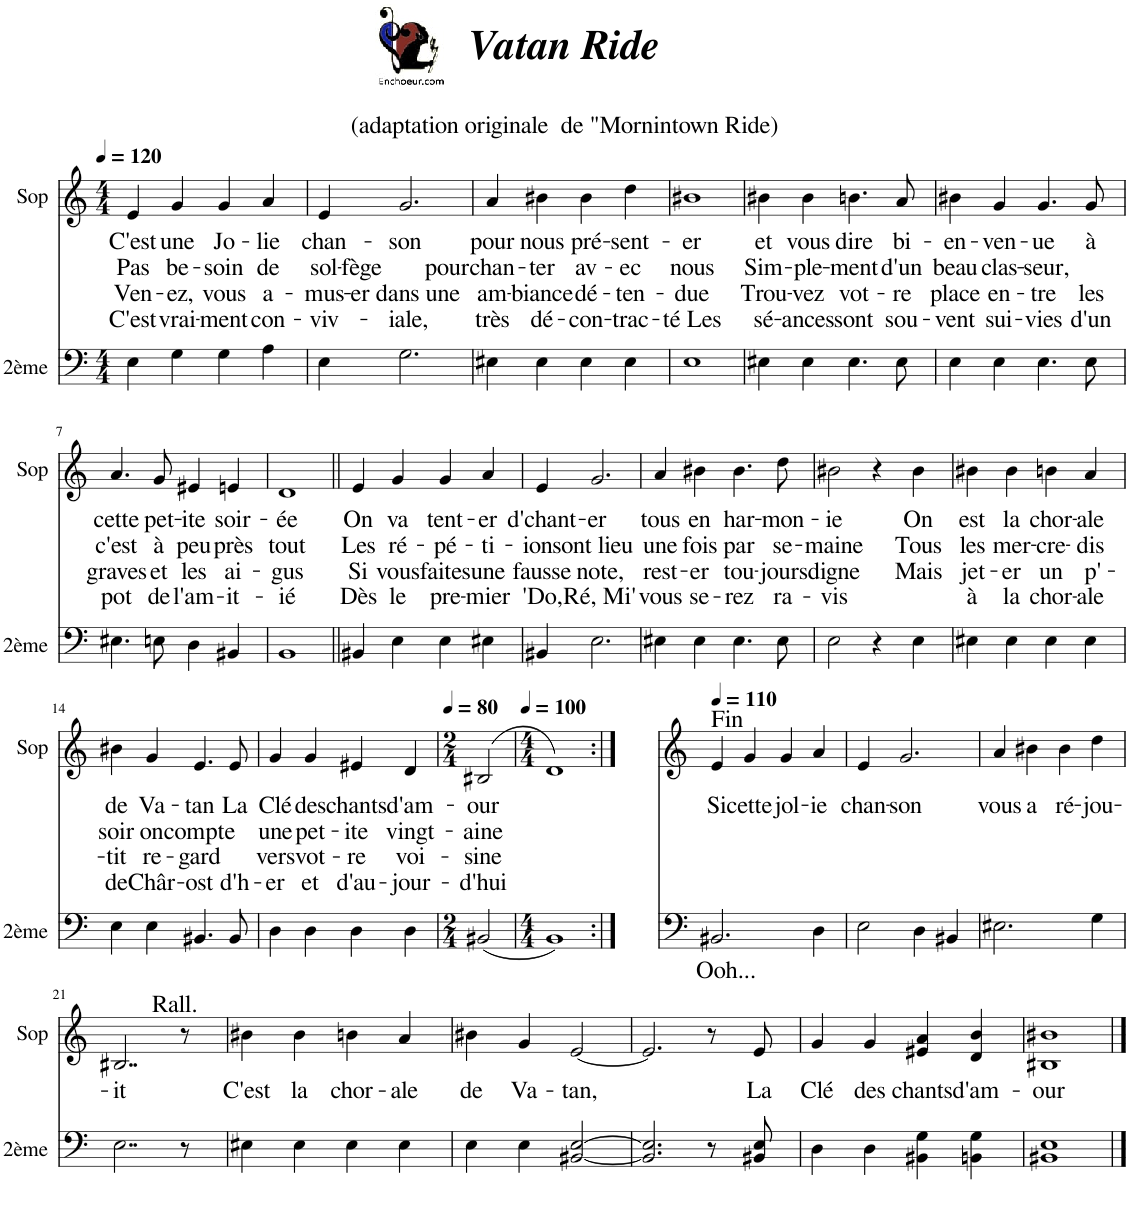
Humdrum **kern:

**kern	**text	**kern	**text	**text	**text	**text
*part2	*part2	*part1	*part1	*part1	*part1	*part1
*staff2	*staff2	*staff1	*staff1	*staff1	*staff1	*staff1
*I"2ème	*	*I"Sop	*	*	*	*
*I'2ème	*	*I'Sop	*	*	*	*
*clefF4	*	*clefG2	*	*	*	*
*k[]	*	*k[]	*	*	*	*
*M4/4	*	*M4/4	*	*	*	*
*MM120	*	*MM120	*	*	*	*
=1	=1	=1	=1	=1	=1	=1
!	!	!	!LO:LY:b	!LO:LY:b	!LO:LY:b	!LO:LY:b
4E\	.	4e/	C'est	Pas	Ven-	C'est
!	!	!	!LO:LY:b	!LO:LY:b	!LO:LY:b	!LO:LY:b
4G\	.	4g/	une	be-	-ez,	vrai-
!	!	!	!LO:LY:b	!LO:LY:b	!LO:LY:b	!LO:LY:b
4G\	.	4g/	Jo-	-soin	vous	-ment
!	!	!	!LO:LY:b	!LO:LY:b	!LO:LY:b	!LO:LY:b
4A\	.	4a/	-lie	de	a-	con-
=2	=2	=2	=2	=2	=2	=2
!	!	!	!LO:LY:b	!LO:LY:b	!LO:LY:b	!LO:LY:b
4E\	.	4e/	chan-	sol-	-mus-	-viv-
!	!	!	!LO:LY:b	!LO:LY:b	!LO:LY:b	!LO:LY:b
2.G\	.	2.g/	-son	-fège pour	-er dans une	-iale,
=3	=3	=3	=3	=3	=3	=3
!	!	!	!LO:LY:b	!LO:LY:b	!LO:LY:b	!LO:LY:b
4E#X\	.	4a/	pour	chan-	am-	très
!	!	!	!LO:LY:b	!LO:LY:b	!LO:LY:b	!LO:LY:b
4E#\	.	4b#X\	nous	-ter	-biance	dé-
!	!	!	!LO:LY:b	!LO:LY:b	!LO:LY:b	!LO:LY:b
4E#\	.	4b#\	pré-	av-	dé-	-con-
!	!	!	!LO:LY:b	!LO:LY:b	!LO:LY:b	!LO:LY:b
4E#\	.	4dd\	-sent-	-ec	-ten-	-trac-
=4	=4	=4	=4	=4	=4	=4
!	!	!	!LO:LY:b	!LO:LY:b	!LO:LY:b	!LO:LY:b
1E	.	1b#X	-er	nous	-due	-té Les
=5	=5	=5	=5	=5	=5	=5
!	!	!	!LO:LY:b	!LO:LY:b	!LO:LY:b	!LO:LY:b
4E#X\	.	4b#X\	et	Sim-	Trou-	sé-
!	!	!	!LO:LY:b	!LO:LY:b	!LO:LY:b	!LO:LY:b
4E#\	.	4b#\	vous	-ple-	-vez	-ances
!	!	!	!LO:LY:b	!LO:LY:b	!LO:LY:b	!LO:LY:b
4.E#\	.	4.bn\	dire	-ment	vot-	sont
!	!	!	!LO:LY:b	!LO:LY:b	!LO:LY:b	!LO:LY:b
8E#\	.	8a/	bi-	d'un	-re	sou-
=6	=6	=6	=6	=6	=6	=6
!	!	!	!LO:LY:b	!LO:LY:b	!LO:LY:b	!LO:LY:b
4E\	.	4b#X\	-en-	beau	place	-vent
!	!	!	!LO:LY:b	!LO:LY:b	!LO:LY:b	!LO:LY:b
4E\	.	4g/	-ven-	clas-	en-	sui-
!	!	!	!LO:LY:b	!LO:LY:b	!LO:LY:b	!LO:LY:b
4.E\	.	4.g/	-ue	-seur,	-tre	-vies
!	!	!	!LO:LY:b	!	!LO:LY:b	!LO:LY:b
8E\	.	8g/	à	.	les	d'un
!!LO:LB:g=z
=7	=7	=7	=7	=7	=7	=7
!	!	!	!LO:LY:b	!LO:LY:b	!LO:LY:b	!LO:LY:b
4.E#X\	.	4.a/	cette	c'est	graves	pot
!	!	!	!LO:LY:b	!LO:LY:b	!LO:LY:b	!LO:LY:b
8En\	.	8g/	pet-	à	et	de
!	!	!	!LO:LY:b	!LO:LY:b	!LO:LY:b	!LO:LY:b
4D\	.	4e#X/	-ite	peu	les	l'am-
!	!	!	!LO:LY:b	!LO:LY:b	!LO:LY:b	!LO:LY:b
4BB#X/	.	4en/	soir-	près	ai-	-it-
=8	=8	=8	=8	=8	=8	=8
!	!	!	!LO:LY:b	!LO:LY:b	!LO:LY:b	!LO:LY:b
1BB	.	1d	-ée	tout	-gus	-ié
=9||	=9||	=9||	=9||	=9||	=9||	=9||
!	!	!	!LO:LY:b	!LO:LY:b	!LO:LY:b	!LO:LY:b
4BB#X/	.	4e/	On	Les	Si	Dès
!	!	!	!LO:LY:b	!LO:LY:b	!LO:LY:b	!LO:LY:b
4E\	.	4g/	va	ré-	vous	le
!	!	!	!LO:LY:b	!LO:LY:b	!LO:LY:b	!LO:LY:b
4E\	.	4g/	tent-	-pé-	faites	pre-
!	!	!	!LO:LY:b	!LO:LY:b	!LO:LY:b	!LO:LY:b
4E#X\	.	4a/	-er	-ti-	une	-mier
=10	=10	=10	=10	=10	=10	=10
!	!	!	!LO:LY:b	!LO:LY:b	!LO:LY:b	!LO:LY:b
4BB#X/	.	4e/	d'chant-	-ions	fausse	'Do,
!	!	!	!LO:LY:b	!LO:LY:b	!LO:LY:b	!LO:LY:b
2.E\	.	2.g/	-er	ont lieu	note,	Ré, Mi'
=11	=11	=11	=11	=11	=11	=11
!	!	!	!LO:LY:b	!LO:LY:b	!LO:LY:b	!LO:LY:b
4E#X\	.	4a/	tous	une	rest-	vous
!	!	!	!LO:LY:b	!LO:LY:b	!LO:LY:b	!LO:LY:b
4E#\	.	4b#X\	en	fois	-er	se-
!	!	!	!LO:LY:b	!LO:LY:b	!LO:LY:b	!LO:LY:b
4.E#\	.	4.b#\	har-	par	tou-	-rez
!	!	!	!LO:LY:b	!LO:LY:b	!LO:LY:b	!LO:LY:b
8E#\	.	8dd\	-mon-	se-	-jours	ra-
=12	=12	=12	=12	=12	=12	=12
!	!	!	!LO:LY:b	!LO:LY:b	!LO:LY:b	!LO:LY:b
2E\	.	2b#X\	-ie	-maine	digne	-vis
4r	.	4r	.	.	.	.
!	!	!	!LO:LY:b	!LO:LY:b	!LO:LY:b	!
4E\	.	4b#\	On	Tous	Mais	.
=13	=13	=13	=13	=13	=13	=13
!	!	!	!LO:LY:b	!LO:LY:b	!LO:LY:b	!LO:LY:b
4E#X\	.	4b#X\	est	les	jet-	à
!	!	!	!LO:LY:b	!LO:LY:b	!LO:LY:b	!LO:LY:b
4E#\	.	4b#\	la	mer-	-er	la
!	!	!	!LO:LY:b	!LO:LY:b	!LO:LY:b	!LO:LY:b
4E#\	.	4bn\	chor-	-cre-	un	chor-
!	!	!	!LO:LY:b	!LO:LY:b	!LO:LY:b	!LO:LY:b
4E#\	.	4a/	-ale	-dis	p'-	-ale
!!LO:LB:g=z
=14	=14	=14	=14	=14	=14	=14
!	!	!	!LO:LY:b	!LO:LY:b	!LO:LY:b	!LO:LY:b
4E\	.	4b#X\	de	soir	-tit	de
!	!	!	!LO:LY:b	!LO:LY:b	!LO:LY:b	!LO:LY:b
4E\	.	4g/	Va-	on	re-	Châr-
!	!	!	!LO:LY:b	!LO:LY:b	!LO:LY:b	!LO:LY:b
4.BB#X/	.	4.e/	-tan	compte	-gard	-ost
!	!	!	!LO:LY:b	!	!	!LO:LY:b
8BB#/	.	8e/	La	.	.	d'h-
=15	=15	=15	=15	=15	=15	=15
!	!	!	!LO:LY:b	!LO:LY:b	!LO:LY:b	!LO:LY:b
4D\	.	4g/	Clé	une	vers	-er
!	!	!	!LO:LY:b	!LO:LY:b	!LO:LY:b	!LO:LY:b
4D\	.	4g/	des	pet-	vot-	et
!	!	!	!LO:LY:b	!LO:LY:b	!LO:LY:b	!LO:LY:b
4D\	.	4e#X/	chants	-ite	-re	d'au-
!	!	!	!LO:LY:b	!LO:LY:b	!LO:LY:b	!LO:LY:b
4D\	.	4d/	d'am-	vingt-	voi-	-jour-
=16	=16	=16	=16	=16	=16	=16
*M2/4	*	*M2/4	*	*	*	*
*	*	*MM80	*	*	*	*
!	!	!	!LO:LY:b	!LO:LY:b	!LO:LY:b	!LO:LY:b
(2BB#X/	.	(>2B#X/	-our	-aine	-sine	-d'hui
=17	=17	=17	=17	=17	=17	=17
*M4/4	*	*M4/4	*	*	*	*
*	*	*MM100	*	*	*	*
1BB)	.	1d)	.	.	.	.
=18:|!	=18:|!	=18:|!	=18:|!	=18:|!	=18:|!	=18:|!
*	*	*MM110	*	*	*	*
!	!	!LO:TX:a:t=Fin	!	!	!	!
!	!LO:LY:b	!	!LO:LY:b	!	!	!
2.BB#X/	Ooh...	4e/	Si	.	.	.
!	!	!	!LO:LY:b	!	!	!
.	.	4g/	cette	.	.	.
!	!	!	!LO:LY:b	!	!	!
.	.	4g/	jol-	.	.	.
!	!	!	!LO:LY:b	!	!	!
4D\	.	4a/	-ie	.	.	.
=19	=19	=19	=19	=19	=19	=19
!	!	!	!LO:LY:b	!	!	!
2E\	.	4e/	chan-	.	.	.
!	!	!	!LO:LY:b	!	!	!
.	.	2.g/	-son	.	.	.
4D\	.	.	.	.	.	.
4BB#X/	.	.	.	.	.	.
=20	=20	=20	=20	=20	=20	=20
!	!	!	!LO:LY:b	!	!	!
2.E#X\	.	4a/	vous	.	.	.
!	!	!	!LO:LY:b	!	!	!
.	.	4b#X\	a	.	.	.
!	!	!	!LO:LY:b	!	!	!
.	.	4b#\	ré-	.	.	.
!	!	!	!LO:LY:b	!	!	!
4G\	.	4dd\	-jou-	.	.	.
!!LO:LB:g=z
=21	=21	=21	=21	=21	=21	=21
!	!	!	!LO:LY:b	!	!	!
*	*	*^	*	*	*	*
2..E\	.	2..B#X/	2ryy	-it	.	.	.
!	!	!	!LO:TX:a:t=Rall.	!	!	!	!
.	.	.	2ryy	.	.	.	.
8r	.	8r	.	.	.	.	.
=22	=22	=22	=22	=22	=22	=22	=22
!	!	!	!	!LO:LY:b	!	!	!
*	*	*v	*v	*	*	*	*
4E#X\	.	4b#X\	C'est	.	.	.
!	!	!	!LO:LY:b	!	!	!
4E#\	.	4b#\	la	.	.	.
!	!	!	!LO:LY:b	!	!	!
4E#\	.	4bn\	chor-	.	.	.
!	!	!	!LO:LY:b	!	!	!
4E#\	.	4a/	-ale	.	.	.
=23	=23	=23	=23	=23	=23	=23
!	!	!	!LO:LY:b	!	!	!
4E\	.	4b#X\	de	.	.	.
!	!	!	!LO:LY:b	!	!	!
4E\	.	4g/	Va-	.	.	.
!	!	!	!LO:LY:b	!	!	!
[2BB#X/ [2E/	.	[2e/	-tan,	.	.	.
=24	=24	=24	=24	=24	=24	=24
2.BB#/] 2.E/]	.	2.e/]	.	.	.	.
8r	.	8r	.	.	.	.
!	!	!	!LO:LY:b	!	!	!
8BB#X/ 8E/	.	8e/	La	.	.	.
=25	=25	=25	=25	=25	=25	=25
!	!	!	!LO:LY:b	!	!	!
4D\	.	4g/	Clé	.	.	.
!	!	!	!LO:LY:b	!	!	!
4D\	.	4g/	des	.	.	.
!	!	!	!LO:LY:b	!	!	!
4BB#X\ 4G\	.	4e#X/ 4a/	chants	.	.	.
!	!	!	!LO:LY:b	!	!	!
4BBn\ 4G\	.	4d/ 4b/	d'am-	.	.	.
=26	=26	=26	=26	=26	=26	=26
!	!	!	!LO:LY:b	!	!	!
1BB#X 1E	.	1B#X 1b#X	-our	.	.	.
==	==	==	==	==	==	==
*-	*-	*-	*-	*-	*-	*-
